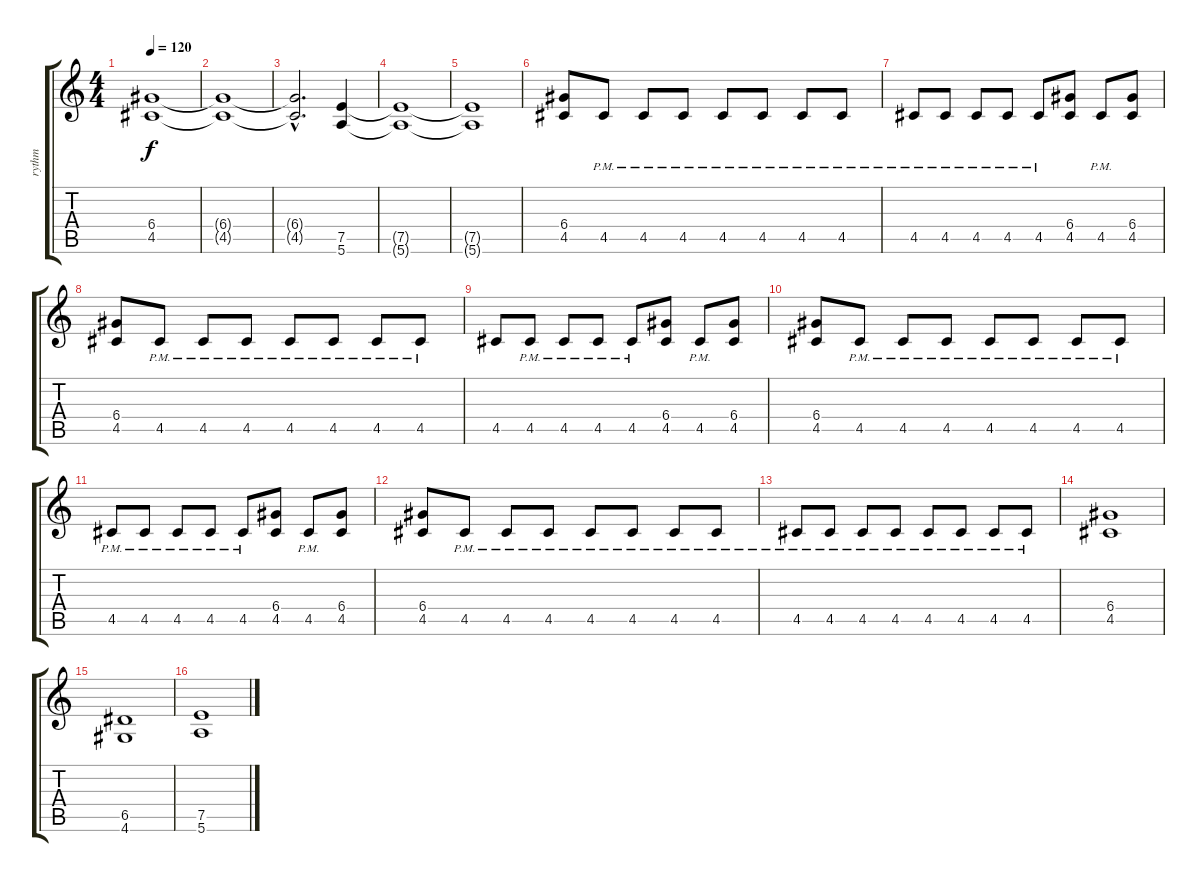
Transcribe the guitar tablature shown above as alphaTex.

\track ("rythm" "rythm") {instrument distortionguitar}
\staff {score tabs}
\tuning (E4 B3 G3 D3 A2 E2) {hide}
\ts (4 4)
\tempo 120
\clef g2
\ks c
(6.4{t} 4.5{t}).1{dy f} |
(6.4{t} 4.5{t}).1 |
(6.4{hac t} 4.5{hac t}).2{d} (7.5 5.6).4 |
(7.5{t} 5.6{t}).1 |
(7.5{t} 5.6{t}).1 |
(6.4 4.5).8 4.5{pm}.8 4.5{pm}.8 4.5{pm}.8 4.5{pm}.8 4.5{pm}.8 4.5{pm}.8 4.5{pm}.8 |
4.5{pm}.8 4.5{pm}.8 4.5{pm}.8 4.5{pm}.8 4.5{pm}.8 (6.4 4.5).8 4.5{pm}.8 (6.4 4.5).8 |
(6.4 4.5).8 4.5{pm}.8 4.5{pm}.8 4.5{pm}.8 4.5{pm}.8 4.5{pm}.8 4.5{pm}.8 4.5{pm}.8 |
4.5.8 4.5{pm}.8 4.5{pm}.8 4.5{pm}.8 4.5{pm}.8 (6.4 4.5).8 4.5{pm}.8 (6.4 4.5).8 |
(6.4 4.5).8 4.5{pm}.8 4.5{pm}.8 4.5{pm}.8 4.5{pm}.8 4.5{pm}.8 4.5{pm}.8 4.5{pm}.8 |
4.5{pm}.8 4.5{pm}.8 4.5{pm}.8 4.5{pm}.8 4.5{pm}.8 (6.4 4.5).8 4.5{pm}.8 (6.4 4.5).8 |
(6.4 4.5).8 4.5{pm}.8 4.5{pm}.8 4.5{pm}.8 4.5{pm}.8 4.5{pm}.8 4.5{pm}.8 4.5{pm}.8 |
4.5{pm}.8 4.5{pm}.8 4.5{pm}.8 4.5{pm}.8 4.5{pm}.8 4.5{pm}.8 4.5{pm}.8 4.5{pm}.8 |
(6.4 4.5).1 |
(6.5 4.6).1 |
(7.5 5.6).1
